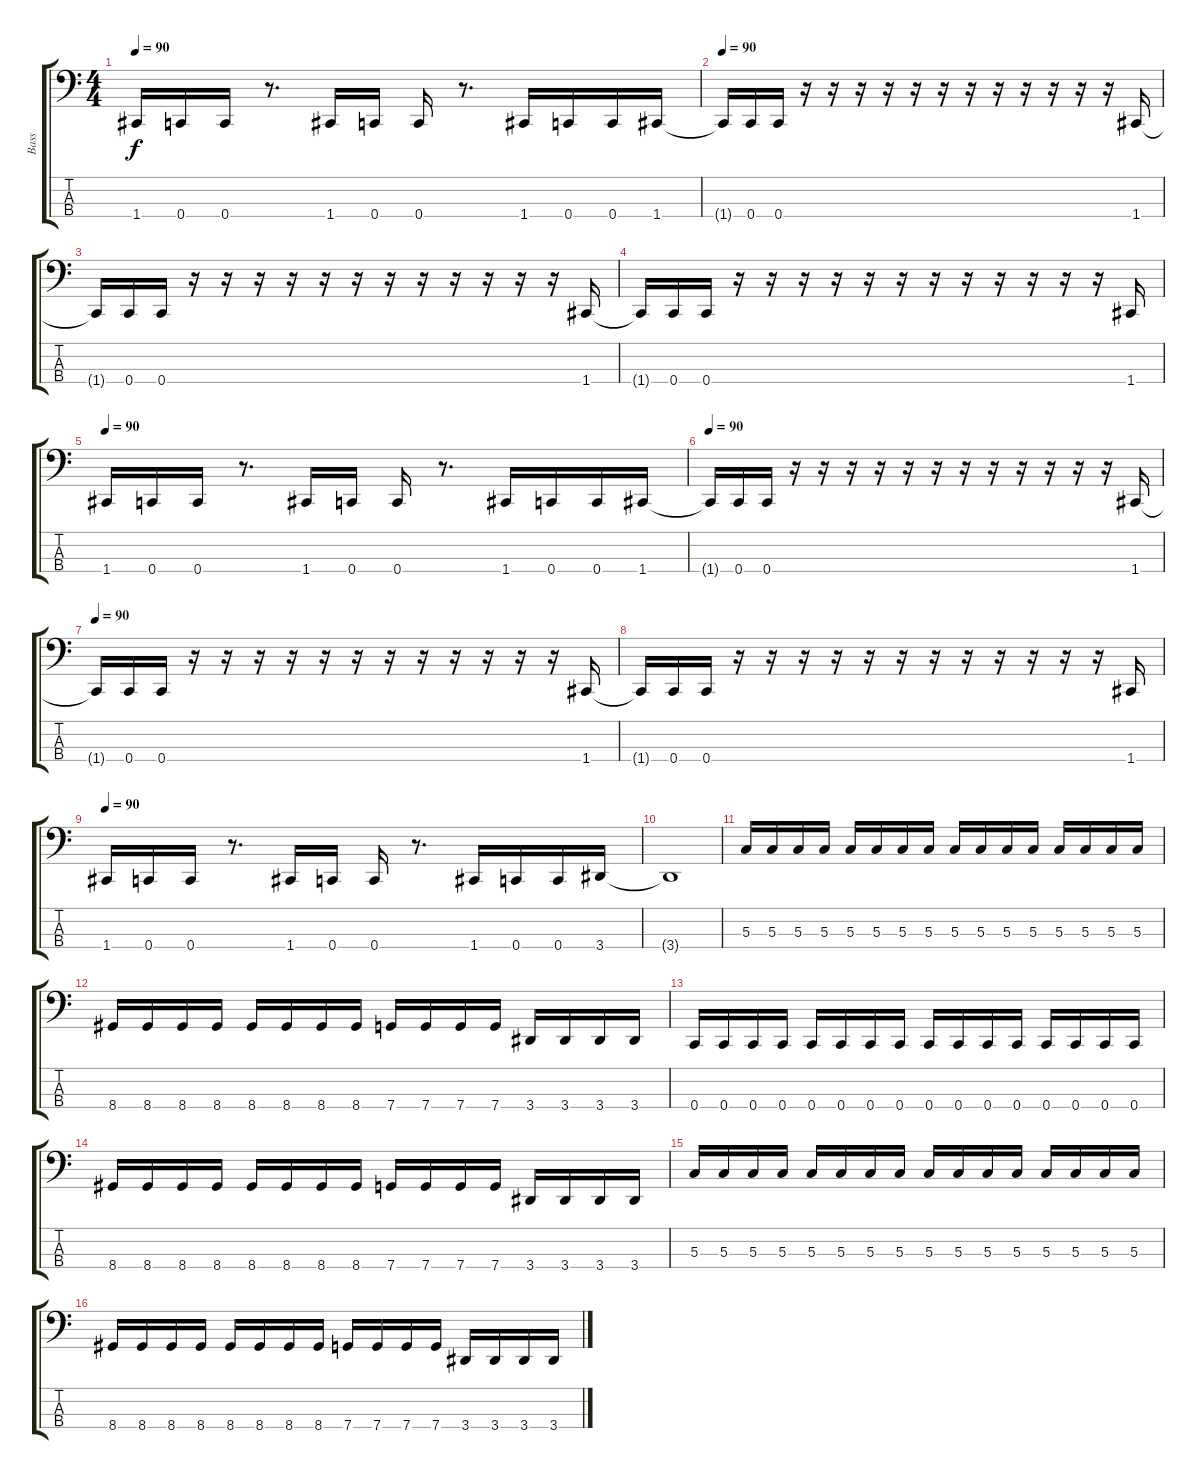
\track ("Bass" "Bass") {instrument electricbasspick}
\staff {score tabs}
\tuning (F2 C2 G1 C1) {hide}
\ts (4 4)
\tempo 90
\clef f4
\ks c
1.4.16{dy f} 0.4.16 0.4.16 r.8{d} 1.4.16 0.4.16 0.4.16 r.8{d} 1.4.16 0.4.16 0.4.16 1.4.16 |
\tempo 90
1.4{t}.16 0.4.16 0.4.16 r.16 r.16 r.16 r.16 r.16 r.16 r.16 r.16 r.16 r.16 r.16 r.16 1.4.16 |
1.4{t}.16 0.4.16 0.4.16 r.16 r.16 r.16 r.16 r.16 r.16 r.16 r.16 r.16 r.16 r.16 r.16 1.4.16 |
1.4{t}.16 0.4.16 0.4.16 r.16 r.16 r.16 r.16 r.16 r.16 r.16 r.16 r.16 r.16 r.16 r.16 1.4.16 |
\tempo 90
1.4.16 0.4.16 0.4.16 r.8{d} 1.4.16 0.4.16 0.4.16 r.8{d} 1.4.16 0.4.16 0.4.16 1.4.16 |
\tempo 90
1.4{t}.16 0.4.16 0.4.16 r.16 r.16 r.16 r.16 r.16 r.16 r.16 r.16 r.16 r.16 r.16 r.16 1.4.16 |
\tempo 90
1.4{t}.16 0.4.16 0.4.16 r.16 r.16 r.16 r.16 r.16 r.16 r.16 r.16 r.16 r.16 r.16 r.16 1.4.16 |
1.4{t}.16 0.4.16 0.4.16 r.16 r.16 r.16 r.16 r.16 r.16 r.16 r.16 r.16 r.16 r.16 r.16 1.4.16 |
\tempo 90
1.4.16 0.4.16 0.4.16 r.8{d} 1.4.16 0.4.16 0.4.16 r.8{d} 1.4.16 0.4.16 0.4.16 3.4.16 |
3.4{t}.1 |
5.3.16 5.3.16 5.3.16 5.3.16 5.3.16 5.3.16 5.3.16 5.3.16 5.3.16 5.3.16 5.3.16 5.3.16 5.3.16 5.3.16 5.3.16 5.3.16 |
8.4.16 8.4.16 8.4.16 8.4.16 8.4.16 8.4.16 8.4.16 8.4.16 7.4.16 7.4.16 7.4.16 7.4.16 3.4.16 3.4.16 3.4.16 3.4.16 |
0.4.16 0.4.16 0.4.16 0.4.16 0.4.16 0.4.16 0.4.16 0.4.16 0.4.16 0.4.16 0.4.16 0.4.16 0.4.16 0.4.16 0.4.16 0.4.16 |
8.4.16 8.4.16 8.4.16 8.4.16 8.4.16 8.4.16 8.4.16 8.4.16 7.4.16 7.4.16 7.4.16 7.4.16 3.4.16 3.4.16 3.4.16 3.4.16 |
5.3.16 5.3.16 5.3.16 5.3.16 5.3.16 5.3.16 5.3.16 5.3.16 5.3.16 5.3.16 5.3.16 5.3.16 5.3.16 5.3.16 5.3.16 5.3.16 |
8.4.16 8.4.16 8.4.16 8.4.16 8.4.16 8.4.16 8.4.16 8.4.16 7.4.16 7.4.16 7.4.16 7.4.16 3.4.16 3.4.16 3.4.16 3.4.16
